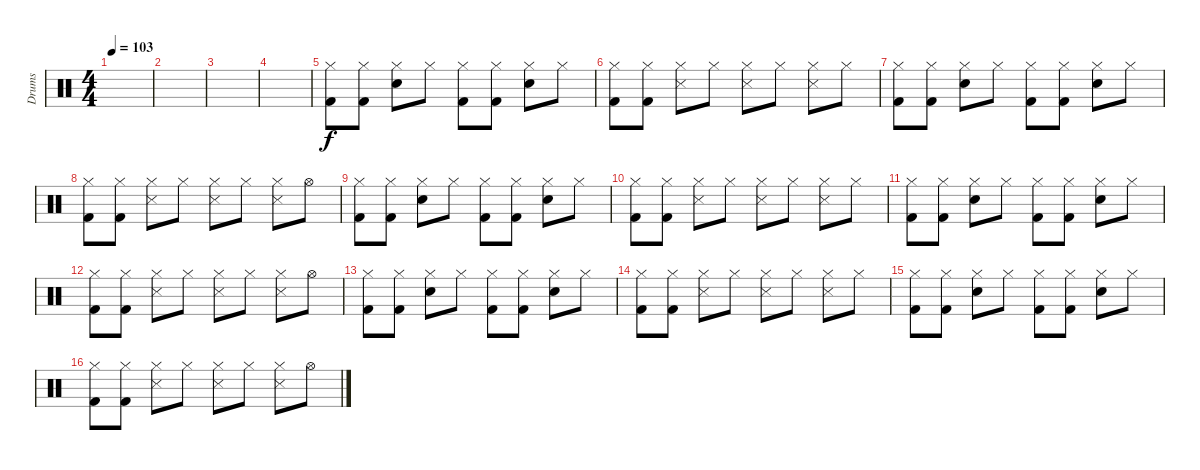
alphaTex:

\track ("Drums" "Drums") {instrument percussion}
\staff {score}
\articulation defaults
\ts (4 4)
\tempo 103
\clef neutral
\ks c
|
|
|
|
("Hi-Hat (closed)" "Kick (hit) 2").8 ("Hi-Hat (closed)" "Kick (hit) 2").8 ("Hi-Hat (closed)" "Snare (hit) 2").8 "Hi-Hat (closed)".8 ("Hi-Hat (closed)" "Kick (hit) 2").8 ("Hi-Hat (closed)" "Kick (hit) 2").8 ("Hi-Hat (closed)" "Snare (hit) 2").8 "Hi-Hat (closed)".8 |
("Hi-Hat (closed)" "Kick (hit) 2").8 ("Hi-Hat (closed)" "Kick (hit) 2").8 ("Hi-Hat (closed)" "Snare (side stick) 3").8 "Hi-Hat (closed)".8 ("Hi-Hat (closed)" "Snare (side stick) 3").8 "Hi-Hat (closed)".8 ("Hi-Hat (closed)" "Snare (side stick) 3").8 "Hi-Hat (closed)".8 |
("Hi-Hat (closed)" "Kick (hit) 2").8 ("Hi-Hat (closed)" "Kick (hit) 2").8 ("Hi-Hat (closed)" "Snare (hit) 2").8 "Hi-Hat (closed)".8 ("Hi-Hat (closed)" "Kick (hit) 2").8 ("Hi-Hat (closed)" "Kick (hit) 2").8 ("Hi-Hat (closed)" "Snare (hit) 2").8 "Hi-Hat (closed)".8 |
("Hi-Hat (closed)" "Kick (hit) 2").8 ("Hi-Hat (closed)" "Kick (hit) 2").8 ("Hi-Hat (closed)" "Snare (side stick) 3").8 "Hi-Hat (closed)".8 ("Hi-Hat (closed)" "Snare (side stick) 3").8 "Hi-Hat (closed)".8 ("Hi-Hat (closed)" "Snare (side stick) 3").8 "Hi-Hat (open)".8 |
("Hi-Hat (closed)" "Kick (hit) 2").8 ("Hi-Hat (closed)" "Kick (hit) 2").8 ("Hi-Hat (closed)" "Snare (hit) 2").8 "Hi-Hat (closed)".8 ("Hi-Hat (closed)" "Kick (hit) 2").8 ("Hi-Hat (closed)" "Kick (hit) 2").8 ("Hi-Hat (closed)" "Snare (hit) 2").8 "Hi-Hat (closed)".8 |
("Hi-Hat (closed)" "Kick (hit) 2").8 ("Hi-Hat (closed)" "Kick (hit) 2").8 ("Hi-Hat (closed)" "Snare (side stick) 3").8 "Hi-Hat (closed)".8 ("Hi-Hat (closed)" "Snare (side stick) 3").8 "Hi-Hat (closed)".8 ("Hi-Hat (closed)" "Snare (side stick) 3").8 "Hi-Hat (closed)".8 |
("Hi-Hat (closed)" "Kick (hit) 2").8 ("Hi-Hat (closed)" "Kick (hit) 2").8 ("Hi-Hat (closed)" "Snare (hit) 2").8 "Hi-Hat (closed)".8 ("Hi-Hat (closed)" "Kick (hit) 2").8 ("Hi-Hat (closed)" "Kick (hit) 2").8 ("Hi-Hat (closed)" "Snare (hit) 2").8 "Hi-Hat (closed)".8 |
("Hi-Hat (closed)" "Kick (hit) 2").8 ("Hi-Hat (closed)" "Kick (hit) 2").8 ("Hi-Hat (closed)" "Snare (side stick) 3").8 "Hi-Hat (closed)".8 ("Hi-Hat (closed)" "Snare (side stick) 3").8 "Hi-Hat (closed)".8 ("Hi-Hat (closed)" "Snare (side stick) 3").8 "Hi-Hat (open)".8 |
("Hi-Hat (closed)" "Kick (hit) 2").8 ("Hi-Hat (closed)" "Kick (hit) 2").8 ("Hi-Hat (closed)" "Snare (hit) 2").8 "Hi-Hat (closed)".8 ("Hi-Hat (closed)" "Kick (hit) 2").8 ("Hi-Hat (closed)" "Kick (hit) 2").8 ("Hi-Hat (closed)" "Snare (hit) 2").8 "Hi-Hat (closed)".8 |
("Hi-Hat (closed)" "Kick (hit) 2").8 ("Hi-Hat (closed)" "Kick (hit) 2").8 ("Hi-Hat (closed)" "Snare (side stick) 3").8 "Hi-Hat (closed)".8 ("Hi-Hat (closed)" "Snare (side stick) 3").8 "Hi-Hat (closed)".8 ("Hi-Hat (closed)" "Snare (side stick) 3").8 "Hi-Hat (closed)".8 |
("Hi-Hat (closed)" "Kick (hit) 2").8 ("Hi-Hat (closed)" "Kick (hit) 2").8 ("Hi-Hat (closed)" "Snare (hit) 2").8 "Hi-Hat (closed)".8 ("Hi-Hat (closed)" "Kick (hit) 2").8 ("Hi-Hat (closed)" "Kick (hit) 2").8 ("Hi-Hat (closed)" "Snare (hit) 2").8 "Hi-Hat (closed)".8 |
("Hi-Hat (closed)" "Kick (hit) 2").8 ("Hi-Hat (closed)" "Kick (hit) 2").8 ("Hi-Hat (closed)" "Snare (side stick) 3").8 "Hi-Hat (closed)".8 ("Hi-Hat (closed)" "Snare (side stick) 3").8 "Hi-Hat (closed)".8 ("Hi-Hat (closed)" "Snare (side stick) 3").8 "Hi-Hat (open)".8
